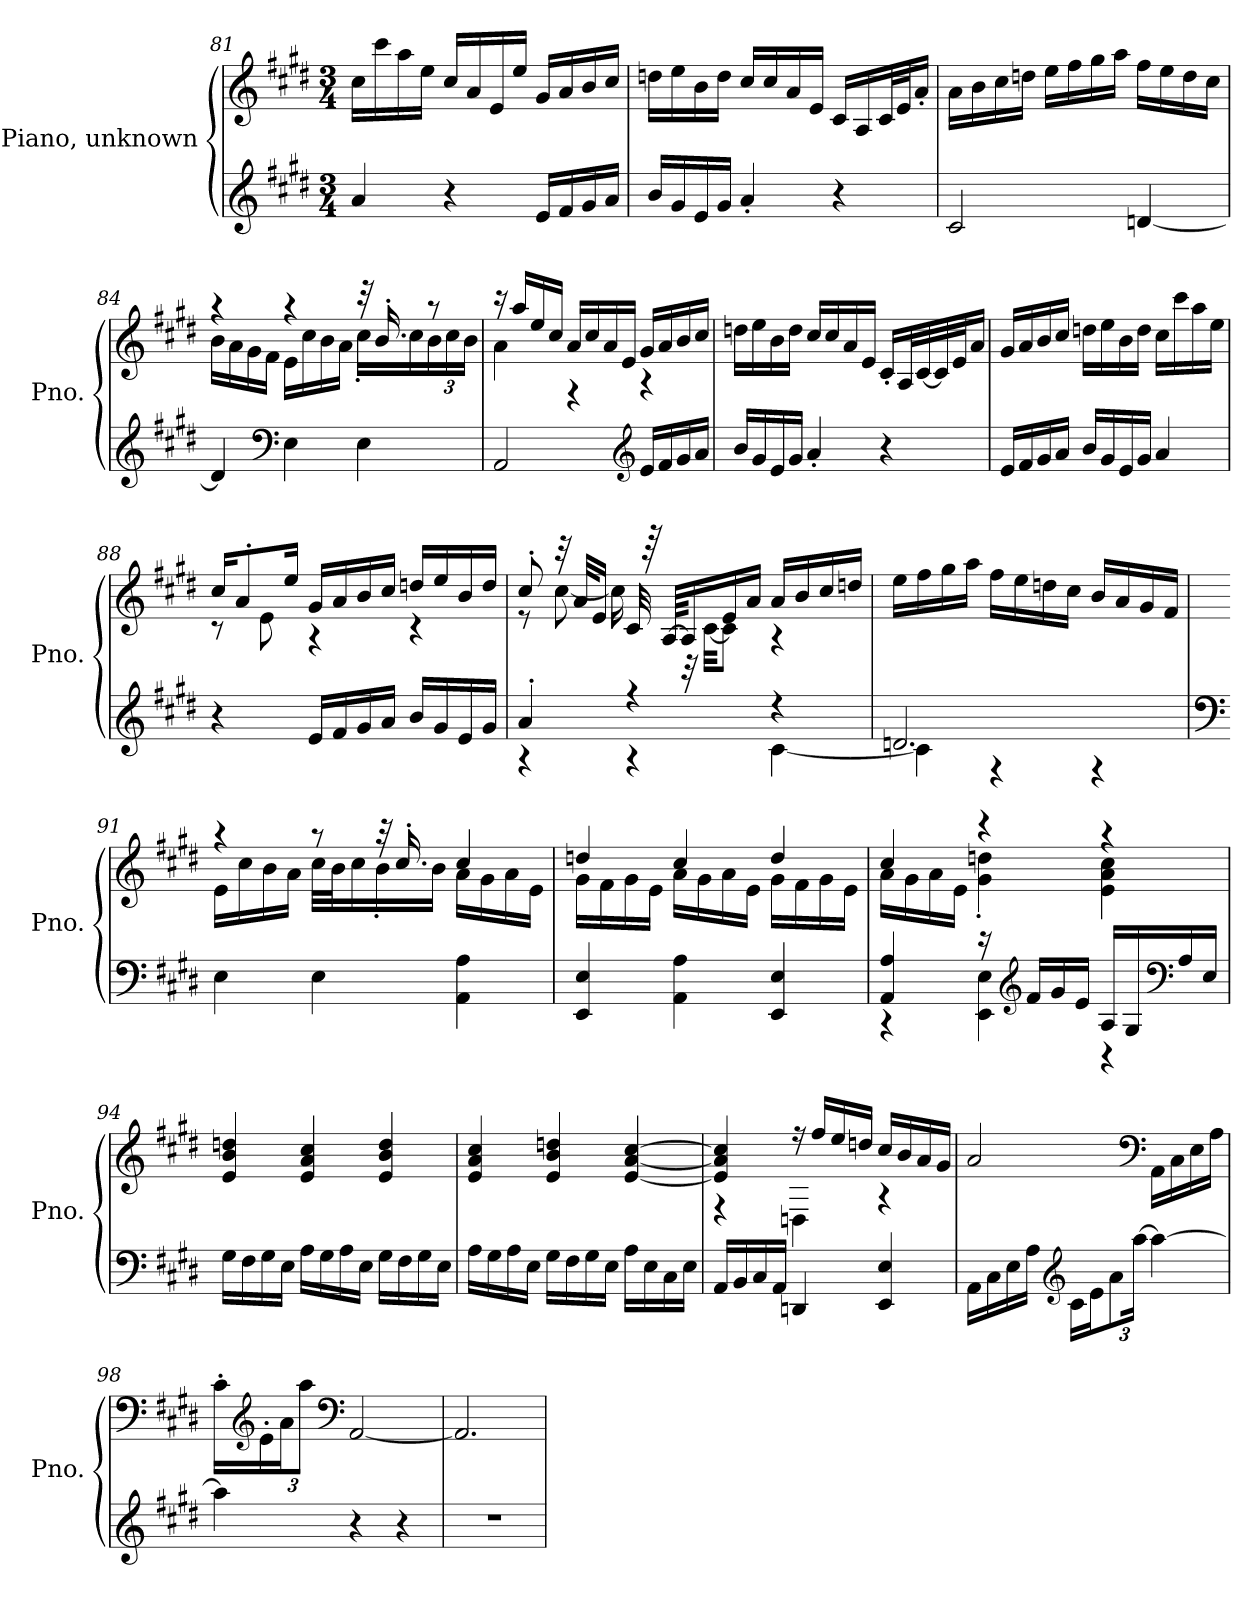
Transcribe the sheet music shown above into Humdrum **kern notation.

**kern	**kern
*part1	*part1
*staff2	*staff1
*I"Piano, unknown	*
*I'Pno.	*
*clefG2	*clefG2
*k[f#c#g#d#]	*k[f#c#g#d#]
*M3/4	*M3/4
=81	=81
4a/	16cc#\LL
.	16ccc#\
.	16aa\
.	16ee\JJ
4r	16cc#/LL
.	16a/
.	16e/
.	16ee/JJ
16e/LL	16g#/LL
16f#/	16a/
16g#/	16b/
16a/JJ	16cc#/JJ
=82	=82
16b/LL	16ddn\LL
16g#/	16ee\
16e/	16b\
16g#/JJ	16dd\JJ
4a'/	16cc#/LL
.	16cc#/
.	16a/
.	16e/JJ
4r	16c#/LL
.	16A/
.	32c#/L
.	32e/J
.	16a'/JJ
!!LO:LB:g=z
=83	=83
2c#/	16a\LL
.	16b\
.	16cc#\
.	16ddn\JJ
.	16ee\LL
.	16ff#\
.	16gg#\
.	16aa\JJ
[4dn/	16ff#\LL
.	16ee\
.	16dd\
.	16cc#\JJ
=84	=84
*	*^
4d/]	4r	16b\LL
.	.	16a\
.	.	16g#\
.	.	16f#\JJ
*clefF4	*	*
4E\	4r	16e\LL
.	.	16cc#\
.	.	16b\
.	.	16a\JJ
4E\	32r	16cc#'\LL
.	16.b'/	.
.	.	16cc#\
*	*	*Xbrackettup
.	8r	24b\
.	.	24cc#\
.	.	24b\JJ
=85	=85	=85
2AA/	16r	4a\
.	16aa/LL	.
.	16ee/	.
.	16cc#/JJ	.
.	16a/LL	4r
.	16cc#/	.
.	16a/	.
.	16e/JJ	.
*clefG2	*	*
16e/LL	16g#/LL	4r
16f#/	16a/	.
16g#/	16b/	.
16a/JJ	16cc#/JJ	.
*	*v	*v
!!LO:LB:g=z
=86	=86
16b/LL	16ddn\LL
16g#/	16ee\
16e/	16b\
16g#/JJ	16dd\JJ
4a'/	16cc#/LL
.	16cc#/
.	16a/
.	16e/JJ
4r	16c#'/LL
.	32A/L
.	[32c#/
.	32c#/]
.	32e/J
.	16a/JJ
=87	=87
16e/LL	16g#/LL
16f#/	16a/
16g#/	16b/
16a/JJ	16cc#/JJ
16b/LL	16ddn\LL
16g#/	16ee\
16e/	16b\
16g#/JJ	16dd\JJ
4a/	16cc#\LL
.	16ccc#\
.	16aa\
.	16ee\JJ
=88	=88
*	*^
4r	16cc#/KL	8r
.	8a'/	.
.	.	8e\
.	16ee/Jk	.
16e/LL	16g#/LL	4r
16f#/	16a/	.
16g#/	16b/	.
16a/JJ	16cc#/JJ	.
16b/LL	16ddn/LL	4r
16g#/	16ee/	.
16e/	16b/	.
16g#/JJ	16dd/JJ	.
!!LO:PB:g=z	!!
=89	=89	=89
*^	*	*
4a'/	4r	8cc#'/	8r
.	.	32r	[8cc#\
.	.	32a/KLL	.
.	.	16e/JJ	.
4r	4r	32c#/	16cc#\]
.	.	64r	.
.	.	[64A/KKLL	.
.	.	16A/]	32r
.	.	.	[32c#\KKL
.	.	16e/	8c#\J]
.	.	16a/JJ	.
4r	[4c#\	16a/LL	4r
.	.	16b/	.
.	.	16cc#/	.
.	.	16ddn/JJ	.
*	*	*v	*v
=90	=90	=90
2.dn/	4c#\]	16ee\LL
.	.	16ff#\
.	.	16gg#\
.	.	16aa\JJ
.	4r	16ff#\LL
.	.	16ee\
.	.	16ddn\
.	.	16cc#\JJ
.	4r	16b/LL
.	.	16a/
.	.	16g#/
.	.	16f#/JJ
*v	*v	*
!!LO:LB:g=z
=91	=91
*clefF4	*
*	*^
4E\	4r	16e\LL
.	.	16cc#\
.	.	16b\
.	.	16a\JJ
4E\	8r	32cc#\LLL
.	.	32b\J
.	.	16cc#\
.	32r	16b'\
.	16.cc#'/	.
.	.	16b\JJ
4AA\ 4A\	4cc#/	16a\LL
.	.	16g#\
.	.	16a\
.	.	16e\JJ
=92	=92	=92
4EE/ 4E/	4ddn/	16g#\LL
.	.	16f#\
.	.	16g#\
.	.	16e\JJ
4AA\ 4A\	4cc#/	16a\LL
.	.	16g#\
.	.	16a\
.	.	16e\JJ
4EE/ 4E/	4dd/	16g#\LL
.	.	16f#\
.	.	16g#\
.	.	16e\JJ
=93	=93	=93
*^	*	*
4AA/ 4A/	4r	4cc#/	16a\LL
.	.	.	16g#\
.	.	.	16a\
.	.	.	16e\JJ
16r	4EE\ 4E\	4r	4g#\' 4ddn\'
*clefG2	*	*	*
16f#/LL	.	.	.
16g#/	.	.	.
16e/JJ	.	.	.
16A/LL	4r	4r	4e\ 4a\ 4cc#\
16G#/	.	.	.
*clefF4	*	*	*
16A/	.	.	.
16E/JJ	.	.	.
*v	*v	*	*
*	*v	*v
!!LO:LB:g=z
=94	=94
16G#\LL	4e/ 4b/ 4ddn/
16F#\	.
16G#\	.
16E\JJ	.
16A\LL	4e/ 4a/ 4cc#/
16G#\	.
16A\	.
16E\JJ	.
16G#\LL	4e/ 4b/ 4dd/
16F#\	.
16G#\	.
16E\JJ	.
=95	=95
16A\LL	4e/ 4a/ 4cc#/
16G#\	.
16A\	.
16E\JJ	.
16G#\LL	4e/ 4b/ 4ddn/
16F#\	.
16G#\	.
16E\JJ	.
16A\LL	[4e/ [4a/ [4cc#/
16E\	.
16C#\	.
16E\JJ	.
=96	=96
*	*^
16AA/LL	4e/] 4a/] 4cc#/]	4r
16BB/	.	.
16C#/	.	.
16AA/JJ	.	.
4DDn/	16r	4Dn\
.	16ff#/LL	.
.	16ee/	.
.	16ddn/JJ	.
4EE/ 4E/	16cc#/LL	4r
.	16b/	.
.	16a/	.
.	16g#/JJ	.
*	*v	*v
!!LO:LB:g=z
=97	=97
16AA\LL	2a/
16C#\	.
16E\	.
16A\JJ	.
*clefG2	*
16c#\LL	.
16e\J	.
*Xbrackettup	*
12a\	.
[24aa\Jk	.
*	*clefF4
4aa\_	16AA\LL
.	16C#\
.	16E\
.	16A\JJ
=98	=98
4aa\]	16c#'\LL
*	*clefG2
.	16e'\
.	24a\J
.	12aa\J
*	*clefF4
4r	[2AA/
4r	.
=99	=99
2.r	2.AA/]
=	=
*-	*-
